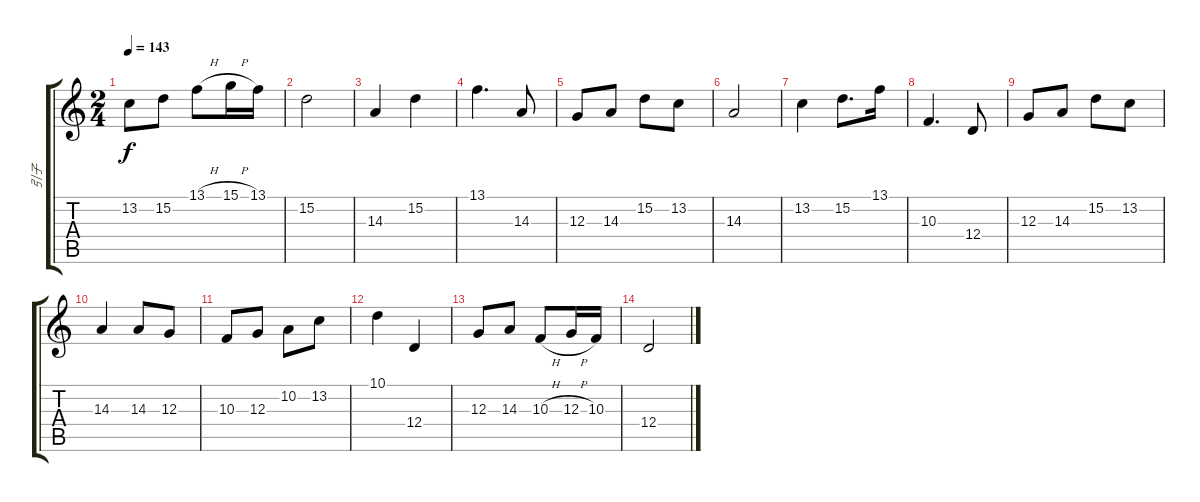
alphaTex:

\track ("引子" "引子") {instrument violin}
\staff {score tabs}
\tuning (E4 B3 G3 D3 A2 E2) {hide}
\ts (2 4)
\tempo 143
\clef g2
\ks c
13.2.8{dy f} 15.2.8 13.1{h}.8 15.1{h}.16 13.1.16 |
15.2.2 |
14.3.4 15.2.4 |
13.1.4{d} 14.3.8 |
12.3.8 14.3.8 15.2.8 13.2.8 |
14.3.2 |
13.2.4 15.2.8{d} 13.1.16 |
10.3.4{d} 12.4.8 |
12.3.8 14.3.8 15.2.8 13.2.8 |
14.3.4 14.3.8 12.3.8 |
10.3.8 12.3.8 10.2.8 13.2.8 |
10.1.4 12.4.4 |
12.3.8 14.3.8 10.3{h}.8 12.3{h}.16 10.3.16 |
12.4.2
